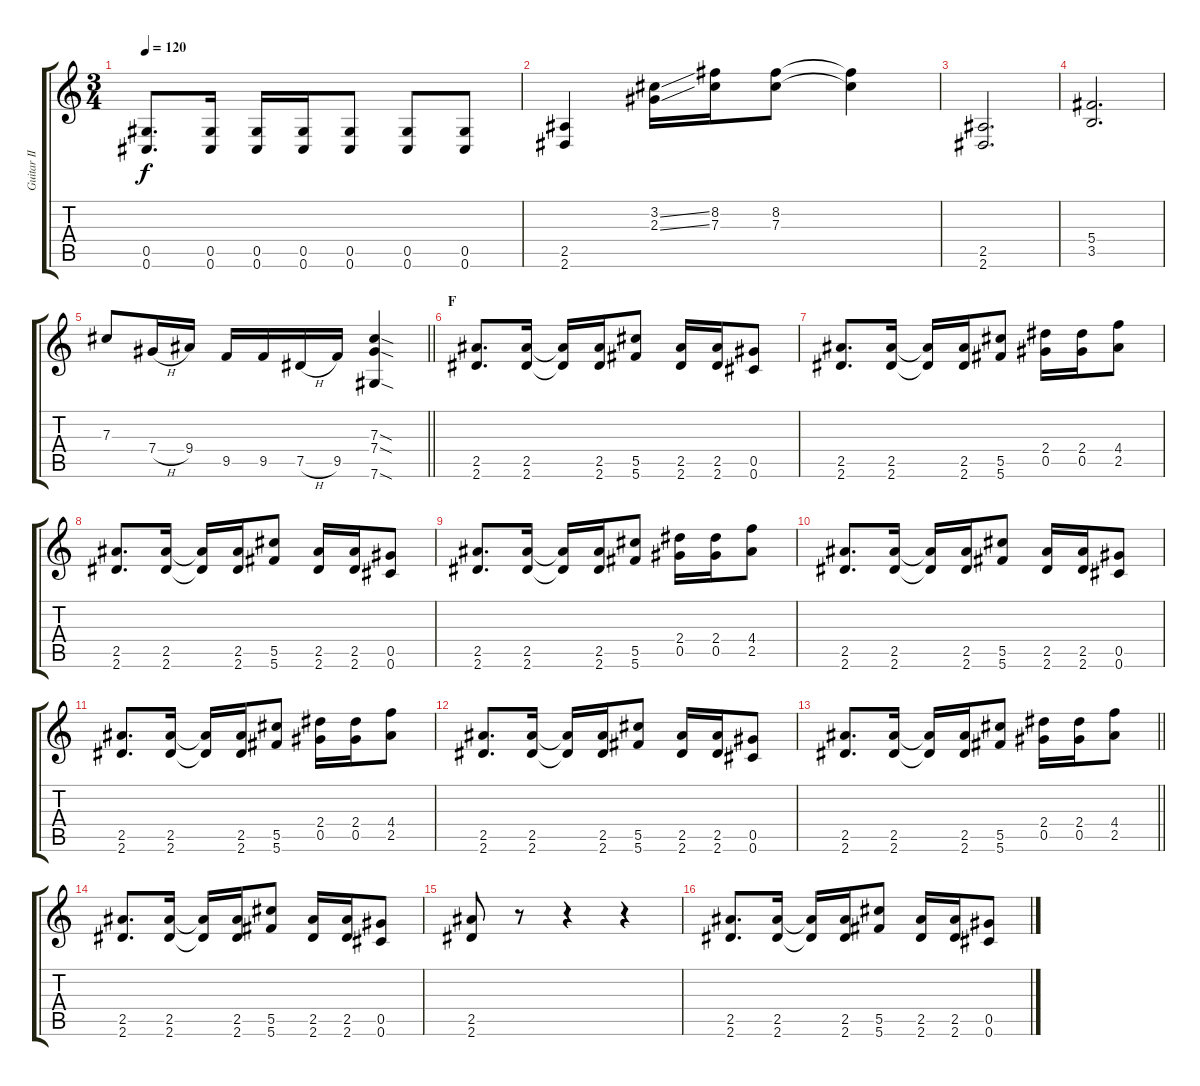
\track ("Guitar II" "Guitar II") {instrument overdrivenguitar}
\staff {score tabs}
\tuning (Eb4 Bb3 Gb3 Db3 Ab2 Db2) {hide}
\ts (3 4)
\tempo 120
\clef g2
\ks c
(0.5 0.6).8{d dy f} (0.5 0.6).16 (0.5 0.6).16 (0.5 0.6).16 (0.5 0.6).8 (0.5 0.6).8 (0.5 0.6).8 |
(2.5 2.6).4 (3.2{ss} 2.3{ss}).16 (8.2 7.3).16 (8.2 7.3).8 (8.2{t} 7.3{t}).4 |
(2.5 2.6).2{d} |
(5.4 3.5).2{d} |
\barLineRight lightlight
7.3.8 7.4{h}.16 9.4.16 9.5.16 9.5.16 7.5{h}.16 9.5.16 (7.3{sod} 7.4{sod} 7.6{sod}).4 |
\section ("" "F")
(2.5 2.6).8{d ot 8vb} (2.5 2.6).16{ot 8vb} (2.5{t} 2.6{t}).16{ot 8vb} (2.5 2.6).16{ot 8vb} (5.5 5.6).8{ot 8vb} (2.5 2.6).16{ot 8vb} (2.5 2.6).16{ot 8vb} (0.5 0.6).8{ot 8vb} |
(2.5 2.6).8{d ot 8vb} (2.5 2.6).16{ot 8vb} (2.5{t} 2.6{t}).16{ot 8vb} (2.5 2.6).16{ot 8vb} (5.5 5.6).8{ot 8vb} (2.4 0.5).16{ot 8vb} (2.4 0.5).16{ot 8vb} (4.4 2.5).8{ot 8vb} |
(2.5 2.6).8{d ot 8vb} (2.5 2.6).16{ot 8vb} (2.5{t} 2.6{t}).16{ot 8vb} (2.5 2.6).16{ot 8vb} (5.5 5.6).8{ot 8vb} (2.5 2.6).16{ot 8vb} (2.5 2.6).16{ot 8vb} (0.5 0.6).8{ot 8vb} |
(2.5 2.6).8{d ot 8vb} (2.5 2.6).16{ot 8vb} (2.5{t} 2.6{t}).16{ot 8vb} (2.5 2.6).16{ot 8vb} (5.5 5.6).8{ot 8vb} (2.4 0.5).16{ot 8vb} (2.4 0.5).16{ot 8vb} (4.4 2.5).8{ot 8vb} |
(2.5 2.6).8{d ot 8vb} (2.5 2.6).16{ot 8vb} (2.5{t} 2.6{t}).16{ot 8vb} (2.5 2.6).16{ot 8vb} (5.5 5.6).8{ot 8vb} (2.5 2.6).16{ot 8vb} (2.5 2.6).16{ot 8vb} (0.5 0.6).8{ot 8vb} |
(2.5 2.6).8{d ot 8vb} (2.5 2.6).16{ot 8vb} (2.5{t} 2.6{t}).16{ot 8vb} (2.5 2.6).16{ot 8vb} (5.5 5.6).8{ot 8vb} (2.4 0.5).16{ot 8vb} (2.4 0.5).16{ot 8vb} (4.4 2.5).8{ot 8vb} |
(2.5 2.6).8{d ot 8vb} (2.5 2.6).16{ot 8vb} (2.5{t} 2.6{t}).16{ot 8vb} (2.5 2.6).16{ot 8vb} (5.5 5.6).8{ot 8vb} (2.5 2.6).16{ot 8vb} (2.5 2.6).16{ot 8vb} (0.5 0.6).8{ot 8vb} |
\barLineRight lightlight
(2.5 2.6).8{d ot 8vb} (2.5 2.6).16{ot 8vb} (2.5{t} 2.6{t}).16{ot 8vb} (2.5 2.6).16{ot 8vb} (5.5 5.6).8{ot 8vb} (2.4 0.5).16{ot 8vb} (2.4 0.5).16{ot 8vb} (4.4 2.5).8{ot 8vb} |
(2.5 2.6).8{d ot 8vb} (2.5 2.6).16{ot 8vb} (2.5{t} 2.6{t}).16{ot 8vb} (2.5 2.6).16{ot 8vb} (5.5 5.6).8{ot 8vb} (2.5 2.6).16{ot 8vb} (2.5 2.6).16{ot 8vb} (0.5 0.6).8{ot 8vb} |
(2.5 2.6).8{ot 8vb} r.8 r.4 r.4 |
(2.5 2.6).8{d ot 8vb} (2.5 2.6).16{ot 8vb} (2.5{t} 2.6{t}).16{ot 8vb} (2.5 2.6).16{ot 8vb} (5.5 5.6).8{ot 8vb} (2.5 2.6).16{ot 8vb} (2.5 2.6).16{ot 8vb} (0.5 0.6).8{ot 8vb}
